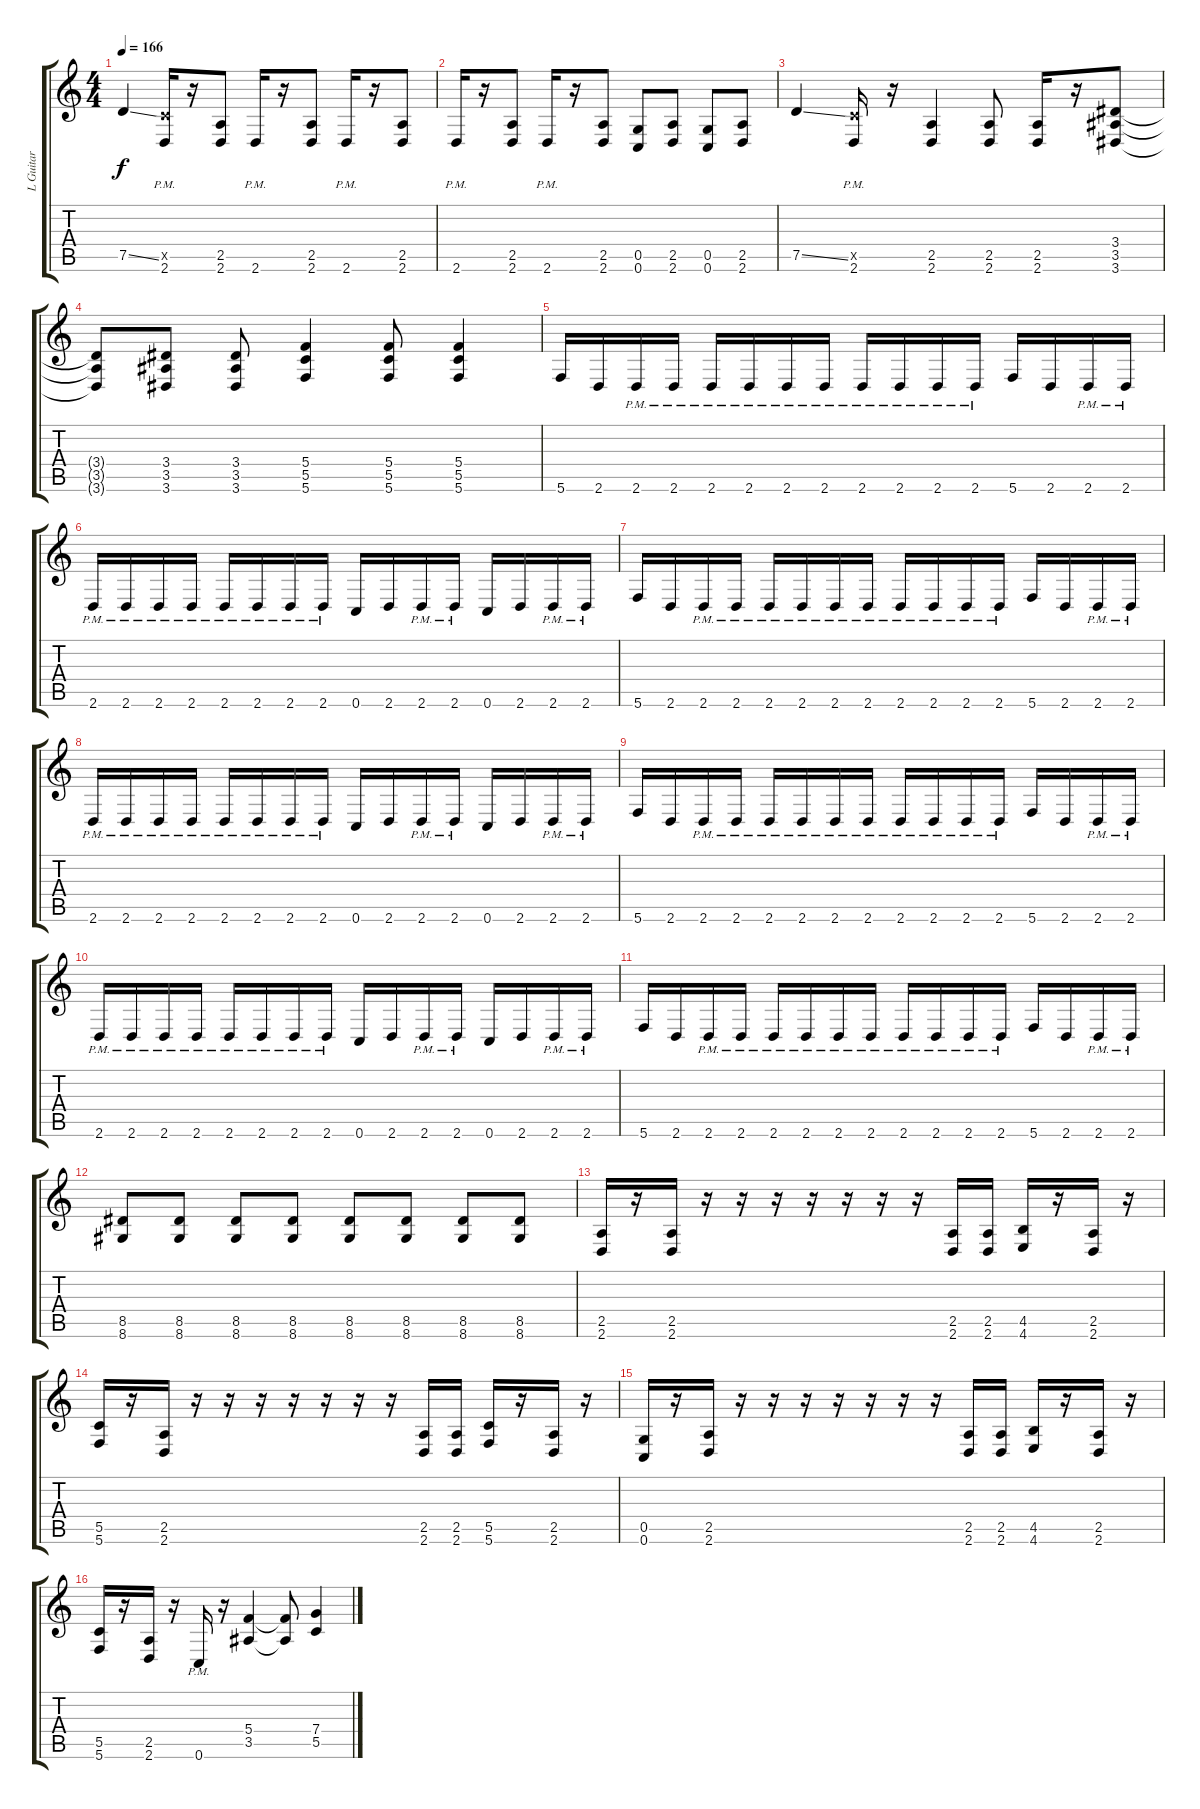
\track ("L Guitar" "L Guitar") {instrument distortionguitar}
\staff {score tabs}
\tuning (D4 A3 F3 C3 G2 C2) {hide}
\ts (4 4)
\tempo 166
\clef g2
\ks c
7.5{ss}.4{dy f} (5.5{x} 2.6{pm}).16 r.16 (2.5 2.6).8 2.6{pm}.16 r.16 (2.5 2.6).8 2.6{pm}.16 r.16 (2.5 2.6).8 |
2.6{pm}.16 r.16 (2.5 2.6).8 2.6{pm}.16 r.16 (2.5 2.6).8 (0.5 0.6).8 (2.5 2.6).8 (0.5 0.6).8 (2.5 2.6).8 |
7.5{ss}.4 (5.5{x} 2.6{pm}).16 r.16 (2.5 2.6).4 (2.5 2.6).8 (2.5 2.6).16 r.16 (3.4 3.5 3.6).8 |
(3.4{t} 3.5{t} 3.6{t}).8 (3.4 3.5 3.6).8 (3.4 3.5 3.6).8 (5.4 5.5 5.6).4 (5.4 5.5 5.6).8 (5.4 5.5 5.6).4 |
5.6.16 2.6.16 2.6{pm}.16 2.6{pm}.16 2.6{pm}.16 2.6{pm}.16 2.6{pm}.16 2.6{pm}.16 2.6{pm}.16 2.6{pm}.16 2.6{pm}.16 2.6{pm}.16 5.6.16 2.6.16 2.6{pm}.16 2.6{pm}.16 |
2.6{pm}.16 2.6{pm}.16 2.6{pm}.16 2.6{pm}.16 2.6{pm}.16 2.6{pm}.16 2.6{pm}.16 2.6{pm}.16 0.6.16 2.6.16 2.6{pm}.16 2.6{pm}.16 0.6.16 2.6.16 2.6{pm}.16 2.6{pm}.16 |
5.6.16 2.6.16 2.6{pm}.16 2.6{pm}.16 2.6{pm}.16 2.6{pm}.16 2.6{pm}.16 2.6{pm}.16 2.6{pm}.16 2.6{pm}.16 2.6{pm}.16 2.6{pm}.16 5.6.16 2.6.16 2.6{pm}.16 2.6{pm}.16 |
2.6{pm}.16 2.6{pm}.16 2.6{pm}.16 2.6{pm}.16 2.6{pm}.16 2.6{pm}.16 2.6{pm}.16 2.6{pm}.16 0.6.16 2.6.16 2.6{pm}.16 2.6{pm}.16 0.6.16 2.6.16 2.6{pm}.16 2.6{pm}.16 |
5.6.16 2.6.16 2.6{pm}.16 2.6{pm}.16 2.6{pm}.16 2.6{pm}.16 2.6{pm}.16 2.6{pm}.16 2.6{pm}.16 2.6{pm}.16 2.6{pm}.16 2.6{pm}.16 5.6.16 2.6.16 2.6{pm}.16 2.6{pm}.16 |
2.6{pm}.16 2.6{pm}.16 2.6{pm}.16 2.6{pm}.16 2.6{pm}.16 2.6{pm}.16 2.6{pm}.16 2.6{pm}.16 0.6.16 2.6.16 2.6{pm}.16 2.6{pm}.16 0.6.16 2.6.16 2.6{pm}.16 2.6{pm}.16 |
5.6.16 2.6.16 2.6{pm}.16 2.6{pm}.16 2.6{pm}.16 2.6{pm}.16 2.6{pm}.16 2.6{pm}.16 2.6{pm}.16 2.6{pm}.16 2.6{pm}.16 2.6{pm}.16 5.6.16 2.6.16 2.6{pm}.16 2.6{pm}.16 |
(8.5 8.6).8 (8.5 8.6).8 (8.5 8.6).8 (8.5 8.6).8 (8.5 8.6).8 (8.5 8.6).8 (8.5 8.6).8 (8.5 8.6).8 |
(2.5 2.6).16 r.16 (2.5 2.6).16 r.16 r.16 r.16 r.16 r.16 r.16 r.16 (2.5 2.6).16 (2.5 2.6).16 (4.5 4.6).16 r.16 (2.5 2.6).16 r.16 |
(5.5 5.6).16 r.16 (2.5 2.6).16 r.16 r.16 r.16 r.16 r.16 r.16 r.16 (2.5 2.6).16 (2.5 2.6).16 (5.5 5.6).16 r.16 (2.5 2.6).16 r.16 |
(0.5 0.6).16 r.16 (2.5 2.6).16 r.16 r.16 r.16 r.16 r.16 r.16 r.16 (2.5 2.6).16 (2.5 2.6).16 (4.5 4.6).16 r.16 (2.5 2.6).16 r.16 |
(5.5 5.6).16 r.16 (2.5 2.6).16 r.16 0.6{pm}.16 r.16 (5.4 3.5).4 (5.4{t} 3.5{t}).8 (7.4 5.5).4
